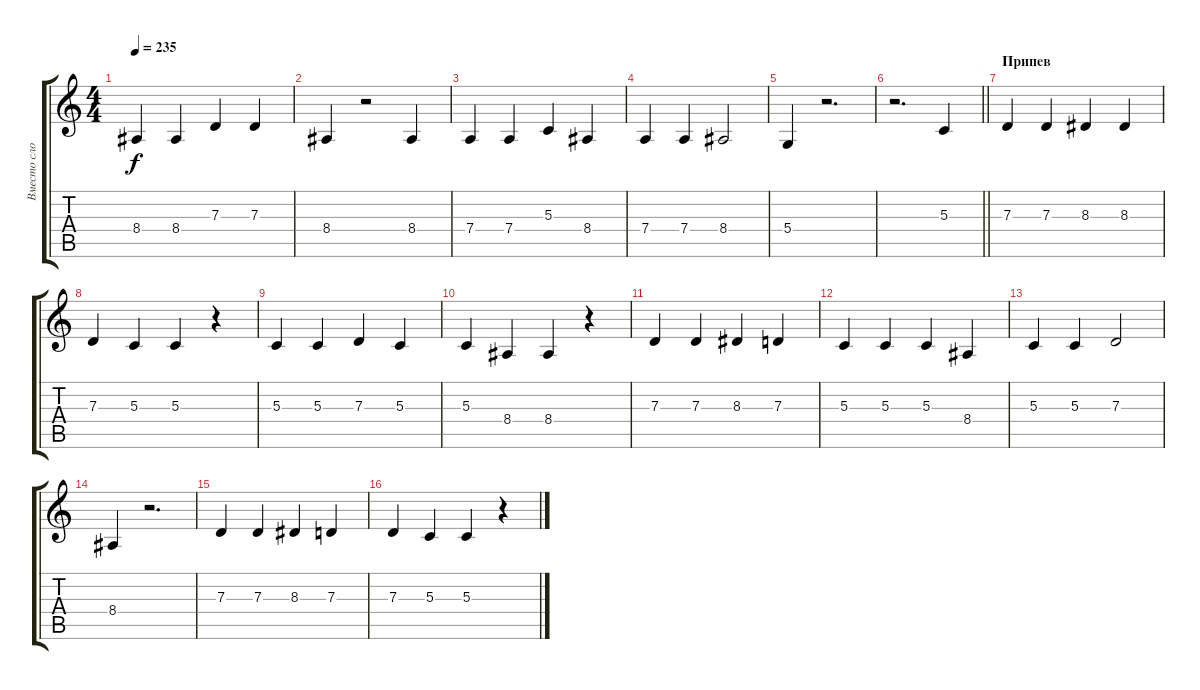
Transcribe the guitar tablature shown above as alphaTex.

\track ("Вместо слов" "Вместо сло") {instrument fx5brightness}
\staff {score tabs}
\tuning (E4 B3 G3 D3 A2 E2) {hide}
\ts (4 4)
\tempo 235
\clef g2
\ks c
8.4.4{dy f} 8.4.4 7.3.4 7.3.4 |
8.4.4 r.2 8.4.4 |
7.4.4 7.4.4 5.3.4 8.4.4 |
7.4.4 7.4.4 8.4.2 |
5.4.4 r.2{d} |
\barLineRight lightlight
r.2{d} 5.3.4 |
\section ("" "Припев")
7.3.4 7.3.4 8.3.4 8.3.4 |
7.3.4 5.3.4 5.3.4 r.4 |
5.3.4 5.3.4 7.3.4 5.3.4 |
5.3.4 8.4.4 8.4.4 r.4 |
7.3.4 7.3.4 8.3.4 7.3.4 |
5.3.4 5.3.4 5.3.4 8.4.4 |
5.3.4 5.3.4 7.3.2 |
8.4.4 r.2{d} |
7.3.4 7.3.4 8.3.4 7.3.4 |
7.3.4 5.3.4 5.3.4 r.4
